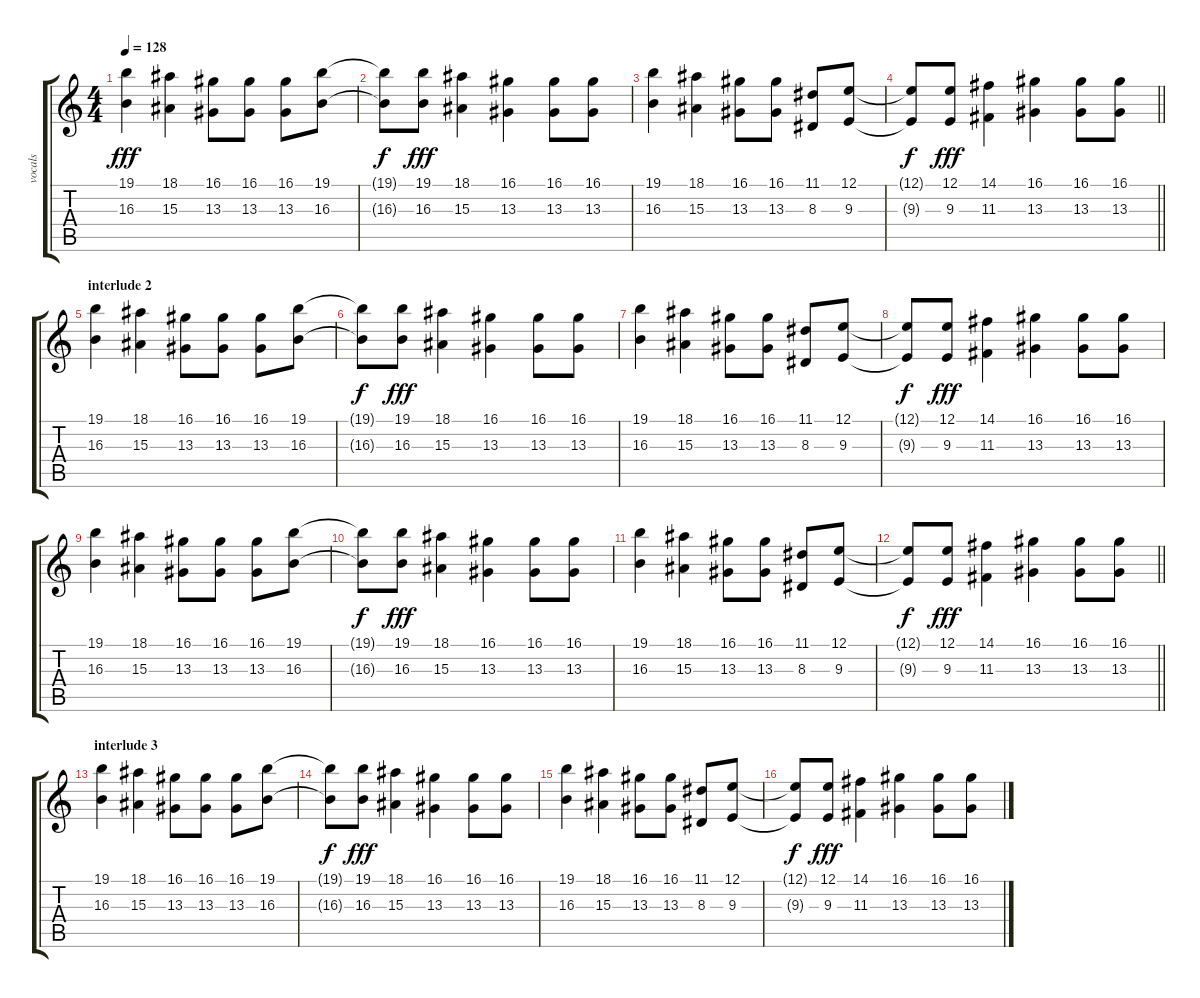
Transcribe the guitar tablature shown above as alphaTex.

\track ("vocals" "vocals") {instrument drawbarorgan}
\staff {score tabs}
\tuning (E4 B3 G3 D3 A2 E2) {hide}
\ts (4 4)
\tempo 128
\clef g2
\ks c
(19.1 16.3).4{dy fff} (18.1 15.3).4 (16.1 13.3).8 (16.1 13.3).8 (16.1 13.3).8 (19.1 16.3).8 |
(19.1{t} 16.3{t}).8{dy f} (19.1 16.3).8{dy fff} (18.1 15.3).4 (16.1 13.3).4 (16.1 13.3).8 (16.1 13.3).8 |
(19.1 16.3).4 (18.1 15.3).4 (16.1 13.3).8 (16.1 13.3).8 (11.1 8.3).8 (12.1 9.3).8 |
\barLineRight lightlight
(12.1{t} 9.3{t}).8{dy f} (12.1 9.3).8{dy fff} (14.1 11.3).4 (16.1 13.3).4 (16.1 13.3).8 (16.1 13.3).8 |
\section ("" "interlude 2")
(19.1 16.3).4 (18.1 15.3).4 (16.1 13.3).8 (16.1 13.3).8 (16.1 13.3).8 (19.1 16.3).8 |
(19.1{t} 16.3{t}).8{dy f} (19.1 16.3).8{dy fff} (18.1 15.3).4 (16.1 13.3).4 (16.1 13.3).8 (16.1 13.3).8 |
(19.1 16.3).4 (18.1 15.3).4 (16.1 13.3).8 (16.1 13.3).8 (11.1 8.3).8 (12.1 9.3).8 |
(12.1{t} 9.3{t}).8{dy f} (12.1 9.3).8{dy fff} (14.1 11.3).4 (16.1 13.3).4 (16.1 13.3).8 (16.1 13.3).8 |
(19.1 16.3).4 (18.1 15.3).4 (16.1 13.3).8 (16.1 13.3).8 (16.1 13.3).8 (19.1 16.3).8 |
(19.1{t} 16.3{t}).8{dy f} (19.1 16.3).8{dy fff} (18.1 15.3).4 (16.1 13.3).4 (16.1 13.3).8 (16.1 13.3).8 |
(19.1 16.3).4 (18.1 15.3).4 (16.1 13.3).8 (16.1 13.3).8 (11.1 8.3).8 (12.1 9.3).8 |
\barLineRight lightlight
(12.1{t} 9.3{t}).8{dy f} (12.1 9.3).8{dy fff} (14.1 11.3).4 (16.1 13.3).4 (16.1 13.3).8 (16.1 13.3).8 |
\section ("" "interlude 3")
(19.1 16.3).4 (18.1 15.3).4 (16.1 13.3).8 (16.1 13.3).8 (16.1 13.3).8 (19.1 16.3).8 |
(19.1{t} 16.3{t}).8{dy f} (19.1 16.3).8{dy fff} (18.1 15.3).4 (16.1 13.3).4 (16.1 13.3).8 (16.1 13.3).8 |
(19.1 16.3).4 (18.1 15.3).4 (16.1 13.3).8 (16.1 13.3).8 (11.1 8.3).8 (12.1 9.3).8 |
(12.1{t} 9.3{t}).8{dy f} (12.1 9.3).8{dy fff} (14.1 11.3).4 (16.1 13.3).4 (16.1 13.3).8 (16.1 13.3).8
